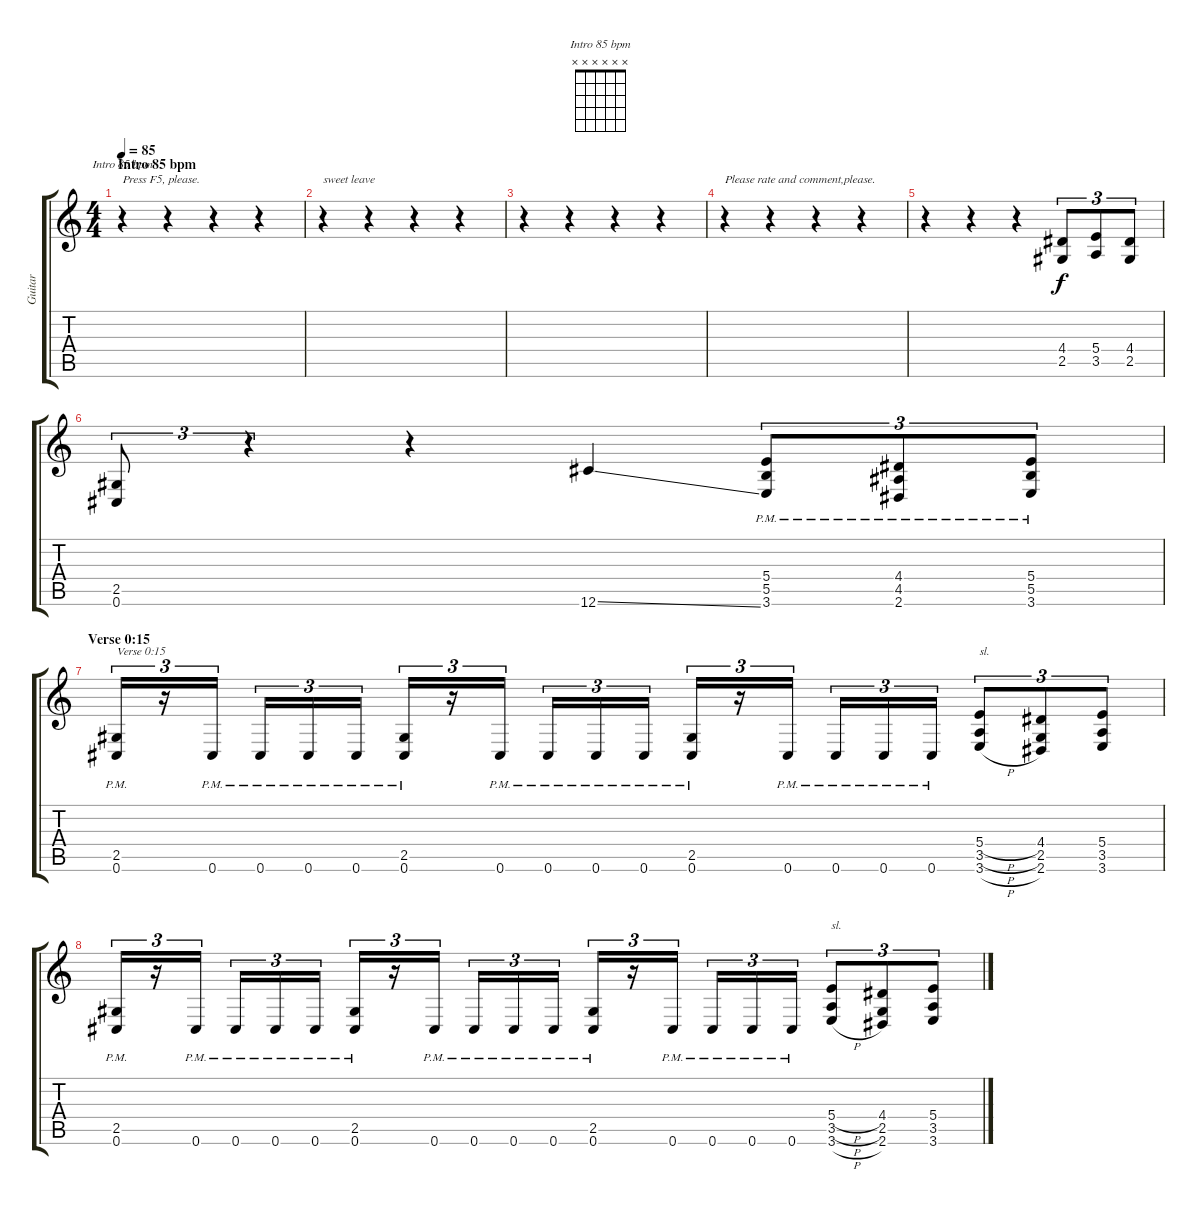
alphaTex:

\track ("Guitar" "Guitar") {instrument distortionguitar}
\staff {score tabs}
\tuning (Db4 Ab3 E3 B2 Gb2 Db2) {hide}
\chord ("Intro 85 bpm" x x x x x x)
\ts (4 4)
\section ("" "Intro 85 bpm")
\tempo 85
\clef g2
\ks c
r.4{ch "Intro 85 bpm" txt "Press F5, please." dy f instrument distortionguitar} r.4 r.4 r.4 |
r.4{txt "sweet leave"} r.4 r.4 r.4 |
r.4 r.4 r.4 r.4 |
r.4{txt "Please rate and comment,please."} r.4 r.4 r.4 |
r.4 r.4 r.4 (4.4 2.5).8{tu (3 2)} (5.4 3.5).8{tu (3 2)} (4.4 2.5).8{tu (3 2)} |
(2.5 0.6).8{tu (3 2)} r.4{tu (3 2)} r.4 12.6{ss}.4 (5.4{pm} 5.5{pm} 3.6{pm}).8{tu (3 2)} (4.4{pm} 4.5{pm} 2.6{pm}).8{tu (3 2)} (5.4{pm} 5.5{pm} 3.6{pm}).8{tu (3 2)} |
\section ("" "Verse 0:15")
(2.5{pm} 0.6{pm}).16{tu (3 2) txt "Verse 0:15"} r.16{tu (3 2)} 0.6{pm}.16{tu (3 2)} 0.6{pm}.16{tu (3 2)} 0.6{pm}.16{tu (3 2)} 0.6{pm}.16{tu (3 2)} (2.5{pm} 0.6{pm}).16{tu (3 2)} r.16{tu (3 2)} 0.6{pm}.16{tu (3 2)} 0.6{pm}.16{tu (3 2)} 0.6{pm}.16{tu (3 2)} 0.6{pm}.16{tu (3 2)} (2.5{pm} 0.6{pm}).16{tu (3 2)} r.16{tu (3 2)} 0.6{pm}.16{tu (3 2)} 0.6{pm}.16{tu (3 2)} 0.6{pm}.16{tu (3 2)} 0.6{pm}.16{tu (3 2)} (5.4{h} 3.5{h} 3.6{h}).8{tu (3 2) txt "sl."} (4.4 2.5 2.6).8{tu (3 2)} (5.4 3.5 3.6).8{tu (3 2)} |
(2.5{pm} 0.6{pm}).16{tu (3 2)} r.16{tu (3 2)} 0.6{pm}.16{tu (3 2)} 0.6{pm}.16{tu (3 2)} 0.6{pm}.16{tu (3 2)} 0.6{pm}.16{tu (3 2)} (2.5{pm} 0.6{pm}).16{tu (3 2)} r.16{tu (3 2)} 0.6{pm}.16{tu (3 2)} 0.6{pm}.16{tu (3 2)} 0.6{pm}.16{tu (3 2)} 0.6{pm}.16{tu (3 2)} (2.5{pm} 0.6{pm}).16{tu (3 2)} r.16{tu (3 2)} 0.6{pm}.16{tu (3 2)} 0.6{pm}.16{tu (3 2)} 0.6{pm}.16{tu (3 2)} 0.6{pm}.16{tu (3 2)} (5.4{h} 3.5{h} 3.6{h}).8{tu (3 2) txt "sl."} (4.4 2.5 2.6).8{tu (3 2)} (5.4 3.5 3.6).8{tu (3 2)}
